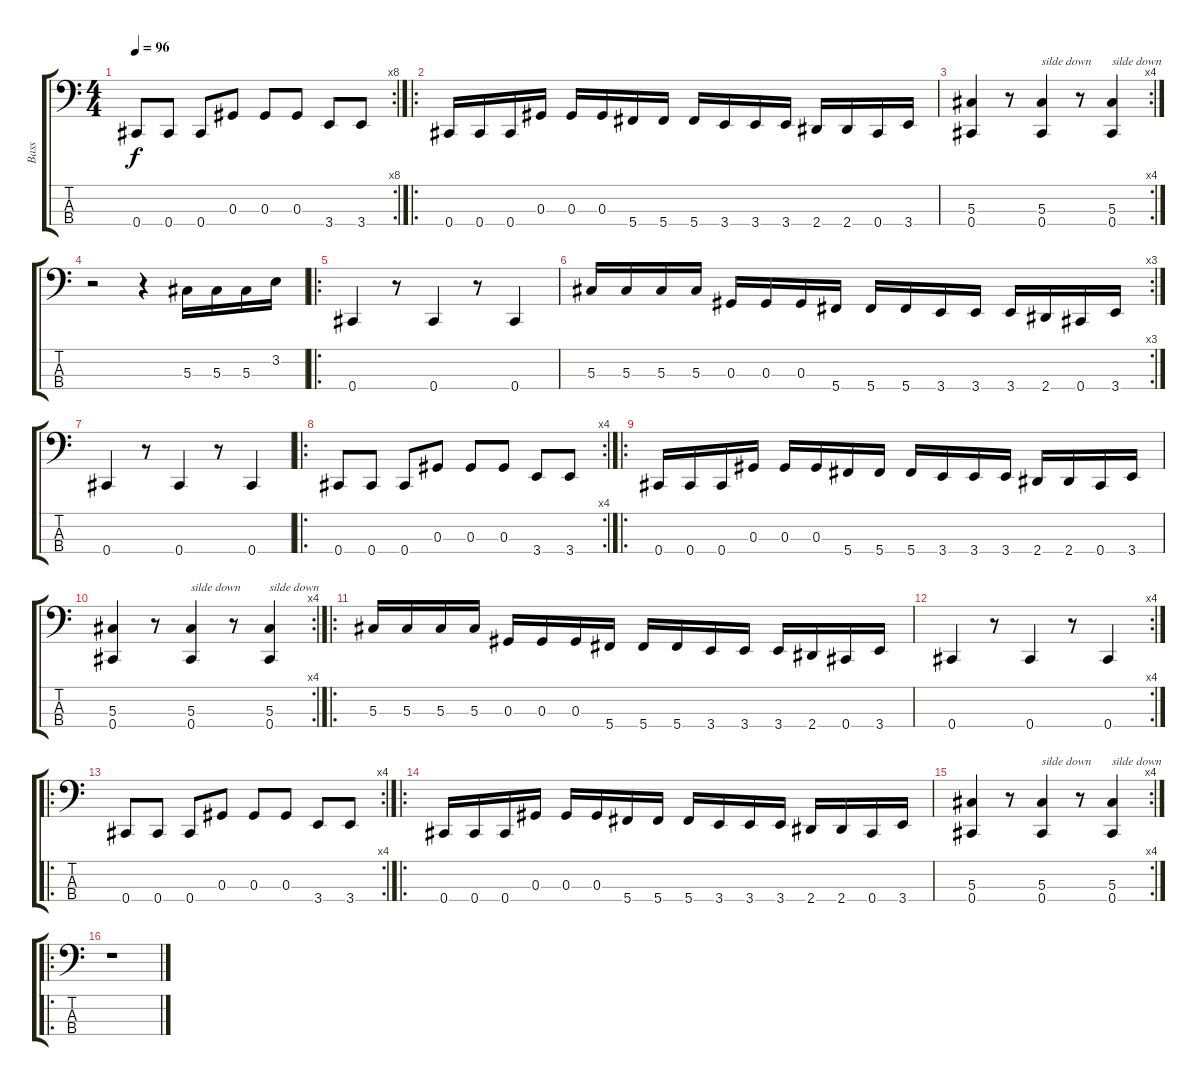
\track ("Bass" "Bass") {instrument electricbassfinger}
\staff {score tabs}
\tuning (Gb2 Db2 Ab1 Db1) {hide}
\rc 8
\ts (4 4)
\tempo 96
\clef f4
\ks c
0.4.8{dy f instrument electricbassfinger} 0.4.8 0.4.8 0.3.8 0.3.8 0.3.8 3.4.8 3.4.8 |
\ro
0.4.16 0.4.16 0.4.16 0.3.16 0.3.16 0.3.16 5.4.16 5.4.16 5.4.16 3.4.16 3.4.16 3.4.16 2.4.16 2.4.16 0.4.16 3.4.16 |
\rc 4
(5.3 0.4).4 r.8 (5.3 0.4).4{txt "silde down"} r.8 (5.3 0.4).4{txt "silde down"} |
r.2 r.4 5.3.16 5.3.16 5.3.16 3.2.16 |
\ro
0.4.4 r.8 0.4.4 r.8 0.4.4 |
\rc 3
5.3.16 5.3.16 5.3.16 5.3.16 0.3.16 0.3.16 0.3.16 5.4.16 5.4.16 5.4.16 3.4.16 3.4.16 3.4.16 2.4.16 0.4.16 3.4.16 |
0.4.4 r.8 0.4.4 r.8 0.4.4 |
\ro
\rc 4
0.4.8 0.4.8 0.4.8 0.3.8 0.3.8 0.3.8 3.4.8 3.4.8 |
\ro
0.4.16 0.4.16 0.4.16 0.3.16 0.3.16 0.3.16 5.4.16 5.4.16 5.4.16 3.4.16 3.4.16 3.4.16 2.4.16 2.4.16 0.4.16 3.4.16 |
\rc 4
(5.3 0.4).4 r.8 (5.3 0.4).4{txt "silde down"} r.8 (5.3 0.4).4{txt "silde down"} |
\ro
5.3.16 5.3.16 5.3.16 5.3.16 0.3.16 0.3.16 0.3.16 5.4.16 5.4.16 5.4.16 3.4.16 3.4.16 3.4.16 2.4.16 0.4.16 3.4.16 |
\rc 4
0.4.4 r.8 0.4.4 r.8 0.4.4 |
\ro
\rc 4
0.4.8 0.4.8 0.4.8 0.3.8 0.3.8 0.3.8 3.4.8 3.4.8 |
\ro
0.4.16 0.4.16 0.4.16 0.3.16 0.3.16 0.3.16 5.4.16 5.4.16 5.4.16 3.4.16 3.4.16 3.4.16 2.4.16 2.4.16 0.4.16 3.4.16 |
\rc 4
(5.3 0.4).4 r.8 (5.3 0.4).4{txt "silde down"} r.8 (5.3 0.4).4{txt "silde down"} |
\ro
r.1
